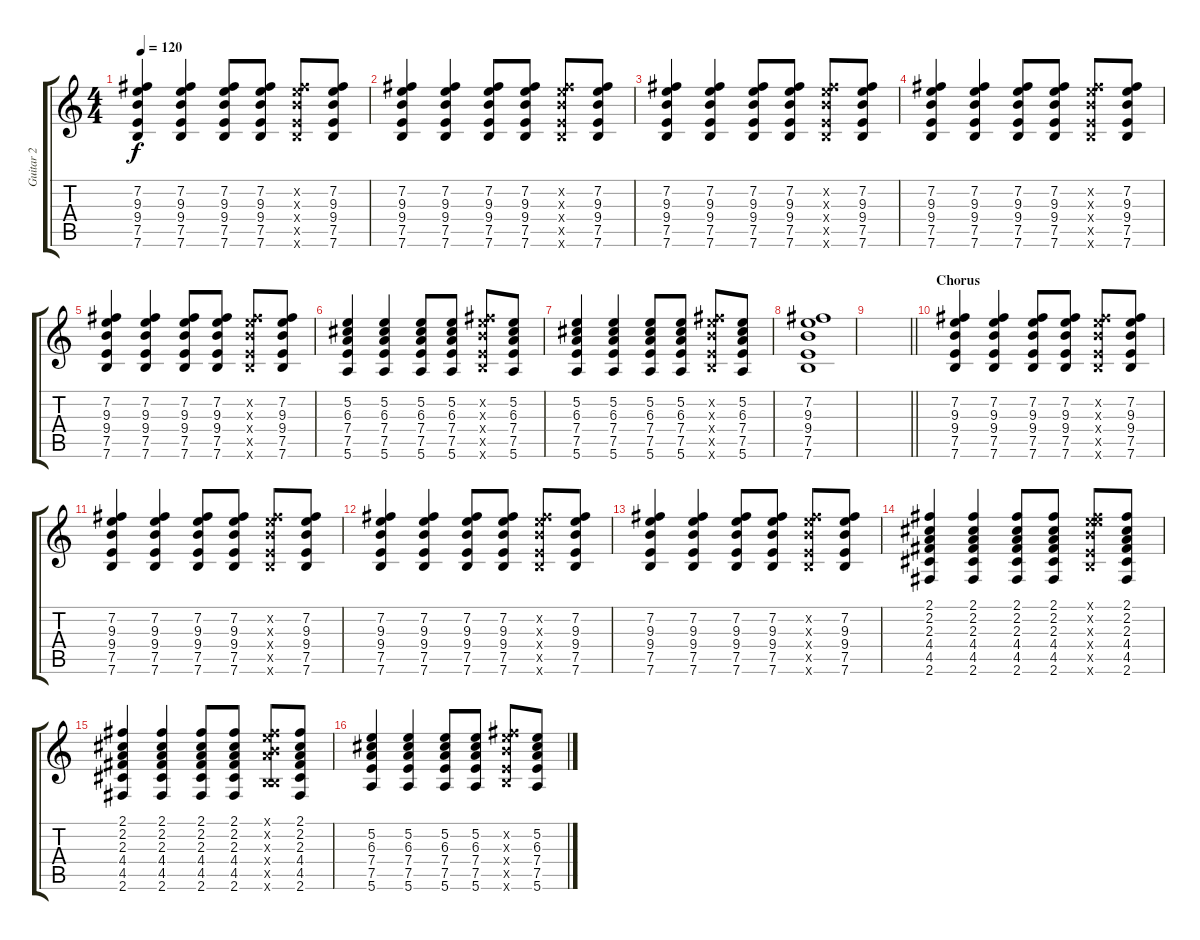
\track ("Guitar 2" "Guitar 2") {instrument acousticguitarnylon}
\staff {score tabs}
\tuning (E4 B3 G3 D3 A2 E2) {hide}
\ts (4 4)
\tempo 120
\clef g2
\ks c
(7.2 9.3 9.4 7.5 7.6).4{dy f} (7.2 9.3 9.4 7.5 7.6).4 (7.2 9.3 9.4 7.5 7.6).8 (7.2 9.3 9.4 7.5 7.6).8 (7.2{x} 9.3{x} 9.4{x} 7.5{x} 7.6{x}).8 (7.2 9.3 9.4 7.5 7.6).8 |
(7.2 9.3 9.4 7.5 7.6).4 (7.2 9.3 9.4 7.5 7.6).4 (7.2 9.3 9.4 7.5 7.6).8 (7.2 9.3 9.4 7.5 7.6).8 (7.2{x} 9.3{x} 9.4{x} 7.5{x} 7.6{x}).8 (7.2 9.3 9.4 7.5 7.6).8 |
(7.2 9.3 9.4 7.5 7.6).4 (7.2 9.3 9.4 7.5 7.6).4 (7.2 9.3 9.4 7.5 7.6).8 (7.2 9.3 9.4 7.5 7.6).8 (7.2{x} 9.3{x} 9.4{x} 7.5{x} 7.6{x}).8 (7.2 9.3 9.4 7.5 7.6).8 |
(7.2 9.3 9.4 7.5 7.6).4 (7.2 9.3 9.4 7.5 7.6).4 (7.2 9.3 9.4 7.5 7.6).8 (7.2 9.3 9.4 7.5 7.6).8 (7.2{x} 9.3{x} 9.4{x} 7.5{x} 7.6{x}).8 (7.2 9.3 9.4 7.5 7.6).8 |
(7.2 9.3 9.4 7.5 7.6).4 (7.2 9.3 9.4 7.5 7.6).4 (7.2 9.3 9.4 7.5 7.6).8 (7.2 9.3 9.4 7.5 7.6).8 (7.2{x} 9.3{x} 9.4{x} 7.5{x} 7.6{x}).8 (7.2 9.3 9.4 7.5 7.6).8 |
(5.2 6.3 7.4 7.5 5.6).4 (5.2 6.3 7.4 7.5 5.6).4 (5.2 6.3 7.4 7.5 5.6).8 (5.2 6.3 7.4 7.5 5.6).8 (7.2{x} 9.3{x} 9.4{x} 7.5{x} 7.6{x}).8 (5.2 6.3 7.4 7.5 5.6).8 |
(5.2 6.3 7.4 7.5 5.6).4 (5.2 6.3 7.4 7.5 5.6).4 (5.2 6.3 7.4 7.5 5.6).8 (5.2 6.3 7.4 7.5 5.6).8 (7.2{x} 9.3{x} 9.4{x} 7.5{x} 7.6{x}).8 (5.2 6.3 7.4 7.5 5.6).8 |
(7.2 9.3 9.4 7.5 7.6).1 |
\barLineRight lightlight
|
\section ("" "Chorus")
(7.2 9.3 9.4 7.5 7.6).4 (7.2 9.3 9.4 7.5 7.6).4 (7.2 9.3 9.4 7.5 7.6).8 (7.2 9.3 9.4 7.5 7.6).8 (7.2{x} 9.3{x} 9.4{x} 7.5{x} 7.6{x}).8 (7.2 9.3 9.4 7.5 7.6).8 |
(7.2 9.3 9.4 7.5 7.6).4 (7.2 9.3 9.4 7.5 7.6).4 (7.2 9.3 9.4 7.5 7.6).8 (7.2 9.3 9.4 7.5 7.6).8 (7.2{x} 9.3{x} 9.4{x} 7.5{x} 7.6{x}).8 (7.2 9.3 9.4 7.5 7.6).8 |
(7.2 9.3 9.4 7.5 7.6).4 (7.2 9.3 9.4 7.5 7.6).4 (7.2 9.3 9.4 7.5 7.6).8 (7.2 9.3 9.4 7.5 7.6).8 (7.2{x} 9.3{x} 9.4{x} 7.5{x} 7.6{x}).8 (7.2 9.3 9.4 7.5 7.6).8 |
(7.2 9.3 9.4 7.5 7.6).4 (7.2 9.3 9.4 7.5 7.6).4 (7.2 9.3 9.4 7.5 7.6).8 (7.2 9.3 9.4 7.5 7.6).8 (7.2{x} 9.3{x} 9.4{x} 7.5{x} 7.6{x}).8 (7.2 9.3 9.4 7.5 7.6).8 |
(2.1 2.2 2.3 4.4 4.5 2.6).4 (2.1 2.2 2.3 4.4 4.5 2.6).4 (2.1 2.2 2.3 4.4 4.5 2.6).8 (2.1 2.2 2.3 4.4 4.5 2.6).8 (0.1{x} 7.2{x} 9.3{x} 9.4{x} 7.5{x} 7.6{x}).8 (2.1 2.2 2.3 4.4 4.5 2.6).8 |
(2.1 2.2 2.3 4.4 4.5 2.6).4 (2.1 2.2 2.3 4.4 4.5 2.6).4 (2.1 2.2 2.3 4.4 4.5 2.6).8 (2.1 2.2 2.3 4.4 4.5 2.6).8 (0.1{x} 7.2{x} 2.3{x} 9.4{x} 2.5{x} 7.6{x}).8 (2.1 2.2 2.3 4.4 4.5 2.6).8 |
(5.2 6.3 7.4 7.5 5.6).4 (5.2 6.3 7.4 7.5 5.6).4 (5.2 6.3 7.4 7.5 5.6).8 (5.2 6.3 7.4 7.5 5.6).8 (7.2{x} 9.3{x} 9.4{x} 7.5{x} 7.6{x}).8 (5.2 6.3 7.4 7.5 5.6).8
